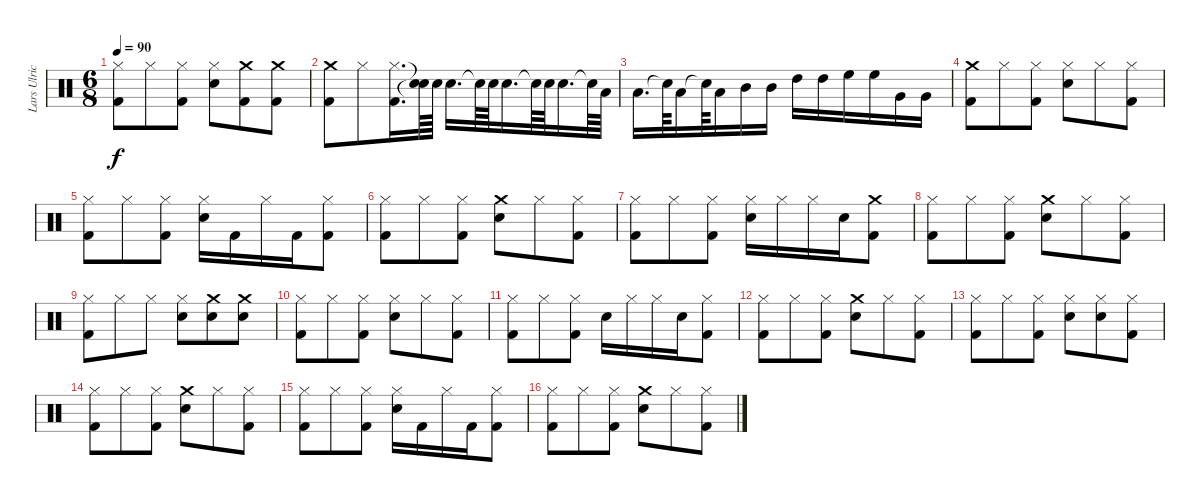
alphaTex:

\track ("Lars Ulrich" "Lars Ulric") {instrument percussion}
\staff {score}
\articulation defaults
\ts (6 8)
\tempo 90
\clef neutral
\ks c
("Hi-Hat (closed)" "Kick (hit) 2").8{dy f} "Hi-Hat (closed)".8 ("Kick (hit) 2" "Hi-Hat (closed)").8 ("Hi-Hat (closed)" "Snare (hit) 2").8 ("Kick (hit) 2" "Crash medium (hit)").8 ("Kick (hit) 2" "Crash medium (hit)").8 |
("Kick (hit) 2" "Crash medium (hit)").8 "Hi-Hat (closed)".8 ("Kick (hit) 2" "Hi-Hat (closed)").16{d} ("Snare (hit)"{t} "Snare (hit)"{t}).64 "Snare (hit) 2".64 "Snare (hit) 2".16{d} "Snare (hit)"{t}.64 "Snare (hit) 2".64 "Snare (hit) 2".16{d} "Snare (hit)"{t}.64 "Snare (hit) 2".64 "Snare (hit) 2".16{d} "Snare (hit)"{t}.64 "Low Tom (hit)".64 |
"Low Tom (hit)".16{d} "Snare (hit)"{t}.64 "Low Tom (hit)".16 "Snare (hit)"{t}.64 "Low Tom (hit)".16 "Mid Tom (hit)".16 "Mid Tom (hit)".16 "High Tom (hit)".16 "High Tom (hit)".16 "High Floor Tom (hit)".16 "High Floor Tom (hit)".16 "Very Low Tom (hit)".16 "Very Low Tom (hit)".16 |
("Kick (hit) 2" "Crash medium (hit)").8 "Hi-Hat (closed)".8 ("Kick (hit) 2" "Hi-Hat (closed)").8 ("Snare (hit) 2" "Hi-Hat (closed)").8 "Hi-Hat (closed)".8 ("Kick (hit) 2" "Hi-Hat (closed)").8 |
("Hi-Hat (closed)" "Kick (hit) 2").8 "Hi-Hat (closed)".8 ("Kick (hit) 2" "Hi-Hat (closed)").8 ("Hi-Hat (closed)" "Snare (hit) 2").16 "Kick (hit) 2".16 "Hi-Hat (closed)".16 "Kick (hit) 2".16 ("Kick (hit) 2" "Hi-Hat (closed)").8 |
("Hi-Hat (closed)" "Kick (hit) 2").8 "Hi-Hat (closed)".8 ("Hi-Hat (closed)" "Kick (hit) 2").8 ("Crash medium (hit)" "Snare (hit) 2").8 "Hi-Hat (closed)".8 ("Kick (hit) 2" "Hi-Hat (closed)").8 |
("Kick (hit) 2" "Hi-Hat (closed)").8 "Hi-Hat (closed)".8 ("Kick (hit) 2" "Hi-Hat (closed)").8 ("Hi-Hat (closed)" "Snare (hit) 2").16 "Hi-Hat (closed)".16 "Hi-Hat (closed)".16 "Snare (hit) 2".16 ("Crash medium (hit)" "Kick (hit) 2").8 |
("Kick (hit) 2" "Hi-Hat (closed)").8 "Hi-Hat (closed)".8 ("Kick (hit) 2" "Hi-Hat (closed)").8 ("Crash medium (hit)" "Snare (hit) 2").8 "Hi-Hat (closed)".8 ("Hi-Hat (closed)" "Kick (hit) 2").8 |
("Hi-Hat (closed)" "Kick (hit) 2").8 "Hi-Hat (closed)".8 "Hi-Hat (closed)".8 ("Snare (hit) 2" "Hi-Hat (closed)").8 ("Crash medium (hit)" "Snare (hit) 2").8 ("Crash medium (hit)" "Snare (hit) 2").8 |
("Kick (hit) 2" "Hi-Hat (closed)").8 "Hi-Hat (closed)".8 ("Kick (hit) 2" "Hi-Hat (closed)").8 ("Snare (hit) 2" "Hi-Hat (closed)").8 "Hi-Hat (closed)".8 ("Kick (hit) 2" "Hi-Hat (closed)").8 |
("Hi-Hat (closed)" "Kick (hit) 2").8 "Hi-Hat (closed)".8 ("Kick (hit) 2" "Hi-Hat (closed)").8 "Snare (hit) 2".16 "Hi-Hat (closed)".16 "Hi-Hat (closed)".16 "Snare (hit) 2".16 ("Hi-Hat (closed)" "Kick (hit) 2").8 |
("Hi-Hat (closed)" "Kick (hit) 2").8 "Hi-Hat (closed)".8 ("Kick (hit) 2" "Hi-Hat (closed)").8 ("Crash medium (hit)" "Snare (hit) 2").8 "Hi-Hat (closed)".8 ("Kick (hit) 2" "Hi-Hat (closed)").8 |
("Hi-Hat (closed)" "Kick (hit) 2").8 "Hi-Hat (closed)".8 ("Kick (hit) 2" "Hi-Hat (closed)").8 ("Hi-Hat (closed)" "Snare (hit) 2").8 ("Hi-Hat (closed)" "Snare (hit) 2").8 ("Kick (hit) 2" "Hi-Hat (closed)").8 |
("Hi-Hat (closed)" "Kick (hit) 2").8 "Hi-Hat (closed)".8 ("Kick (hit) 2" "Hi-Hat (closed)").8 ("Crash medium (hit)" "Snare (hit) 2").8 "Hi-Hat (closed)".8 ("Kick (hit) 2" "Hi-Hat (closed)").8 |
("Hi-Hat (closed)" "Kick (hit) 2").8 "Hi-Hat (closed)".8 ("Kick (hit) 2" "Hi-Hat (closed)").8 ("Snare (hit) 2" "Hi-Hat (closed)").16 "Kick (hit) 2".16 "Hi-Hat (closed)".16 "Kick (hit) 2".16 ("Kick (hit) 2" "Hi-Hat (closed)").8 |
("Kick (hit) 2" "Hi-Hat (closed)").8 "Hi-Hat (closed)".8 ("Kick (hit) 2" "Hi-Hat (closed)").8 ("Crash medium (hit)" "Snare (hit) 2").8 "Hi-Hat (closed)".8 ("Hi-Hat (closed)" "Kick (hit) 2").8
